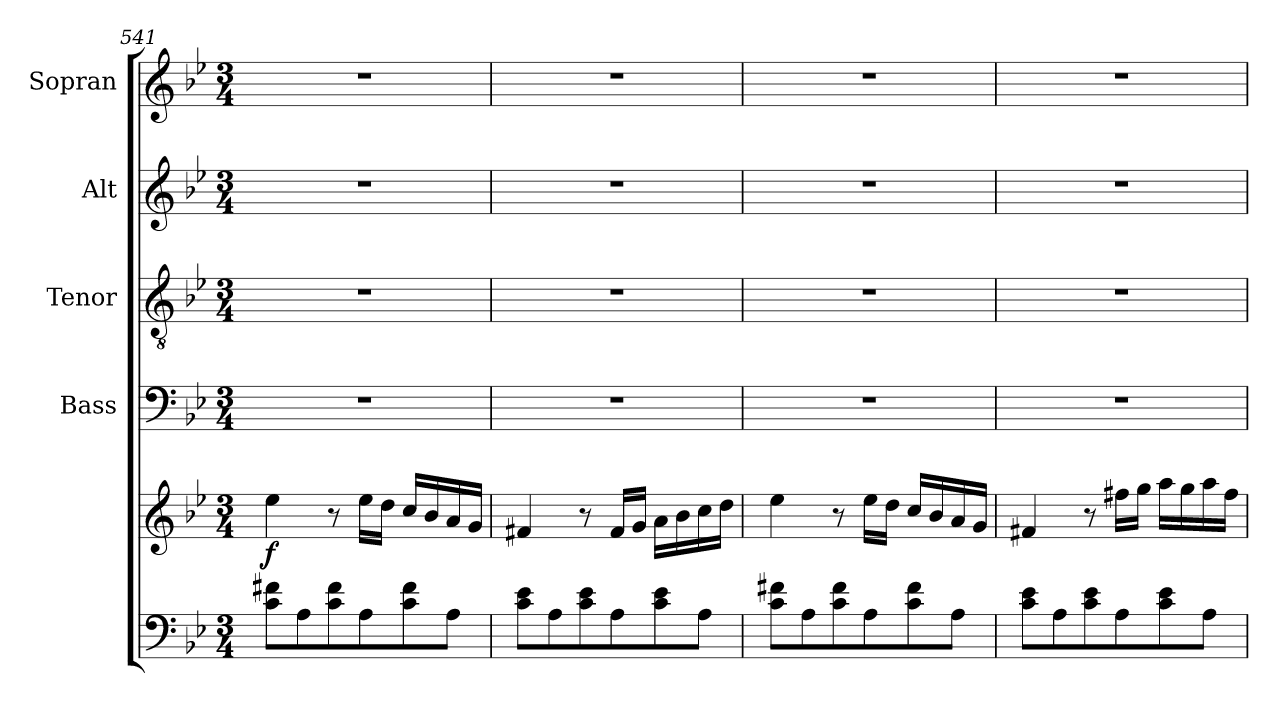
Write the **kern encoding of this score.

**kern	**kern	**dynam	**kern	**kern	**kern	**kern
*part5	*part5	*part5	*part4	*part3	*part2	*part1
*staff6	*staff5	*staff5/6	*staff4	*staff3	*staff2	*staff1
*	*	*	*I"Bass	*I"Tenor	*I"Alt	*I"Sopran
*	*	*	*I'B.	*I'T.	*I'A.	*I'S.
*clefF4	*clefG2	*	*clefF4	*clefGv2	*clefG2	*clefG2
*k[b-e-]	*k[b-e-]	*	*k[b-e-]	*k[b-e-]	*k[b-e-]	*k[b-e-]
*B-:	*B-:	*	*B-:	*B-:	*B-:	*B-:
*M3/4	*M3/4	*	*M3/4	*M3/4	*M3/4	*M3/4
=541	=541	=541	=541	=541	=541	=541
!	!	!LO:DY:b	!	!	!	!
8c\ 8f#X\L	4ee-\	f	2.r	2.r	2.r	2.r
8A\	.	.	.	.	.	.
8c\ 8f#\	8r	.	.	.	.	.
8A\	16ee-\LL	.	.	.	.	.
.	16dd\JJ	.	.	.	.	.
8c\ 8f#\	16cc/LL	.	.	.	.	.
.	16b-/	.	.	.	.	.
8A\J	16a/	.	.	.	.	.
.	16g/JJ	.	.	.	.	.
=542	=542	=542	=542	=542	=542	=542
8c\ 8e-\L	4f#X/	.	2.r	2.r	2.r	2.r
8A\	.	.	.	.	.	.
8c\ 8e-\	8r	.	.	.	.	.
8A\	16f#/LL	.	.	.	.	.
.	16g/JJ	.	.	.	.	.
8c\ 8e-\	16a\LL	.	.	.	.	.
.	16b-\	.	.	.	.	.
8A\J	16cc\	.	.	.	.	.
.	16dd\JJ	.	.	.	.	.
=543	=543	=543	=543	=543	=543	=543
8c\ 8f#X\L	4ee-\	.	2.r	2.r	2.r	2.r
8A\	.	.	.	.	.	.
8c\ 8f#\	8r	.	.	.	.	.
8A\	16ee-\LL	.	.	.	.	.
.	16dd\JJ	.	.	.	.	.
8c\ 8f#\	16cc/LL	.	.	.	.	.
.	16b-/	.	.	.	.	.
8A\J	16a/	.	.	.	.	.
.	16g/JJ	.	.	.	.	.
=544	=544	=544	=544	=544	=544	=544
8c\ 8e-\L	4f#X/	.	2.r	2.r	2.r	2.r
8A\	.	.	.	.	.	.
8c\ 8e-\	8r	.	.	.	.	.
8A\	16ff#X\LL	.	.	.	.	.
.	16gg\JJ	.	.	.	.	.
8c\ 8e-\	16aa\LL	.	.	.	.	.
.	16gg\	.	.	.	.	.
8A\J	16aa\	.	.	.	.	.
.	16ff#\JJ	.	.	.	.	.
=	=	=	=	=	=	=
*-	*-	*-	*-	*-	*-	*-
